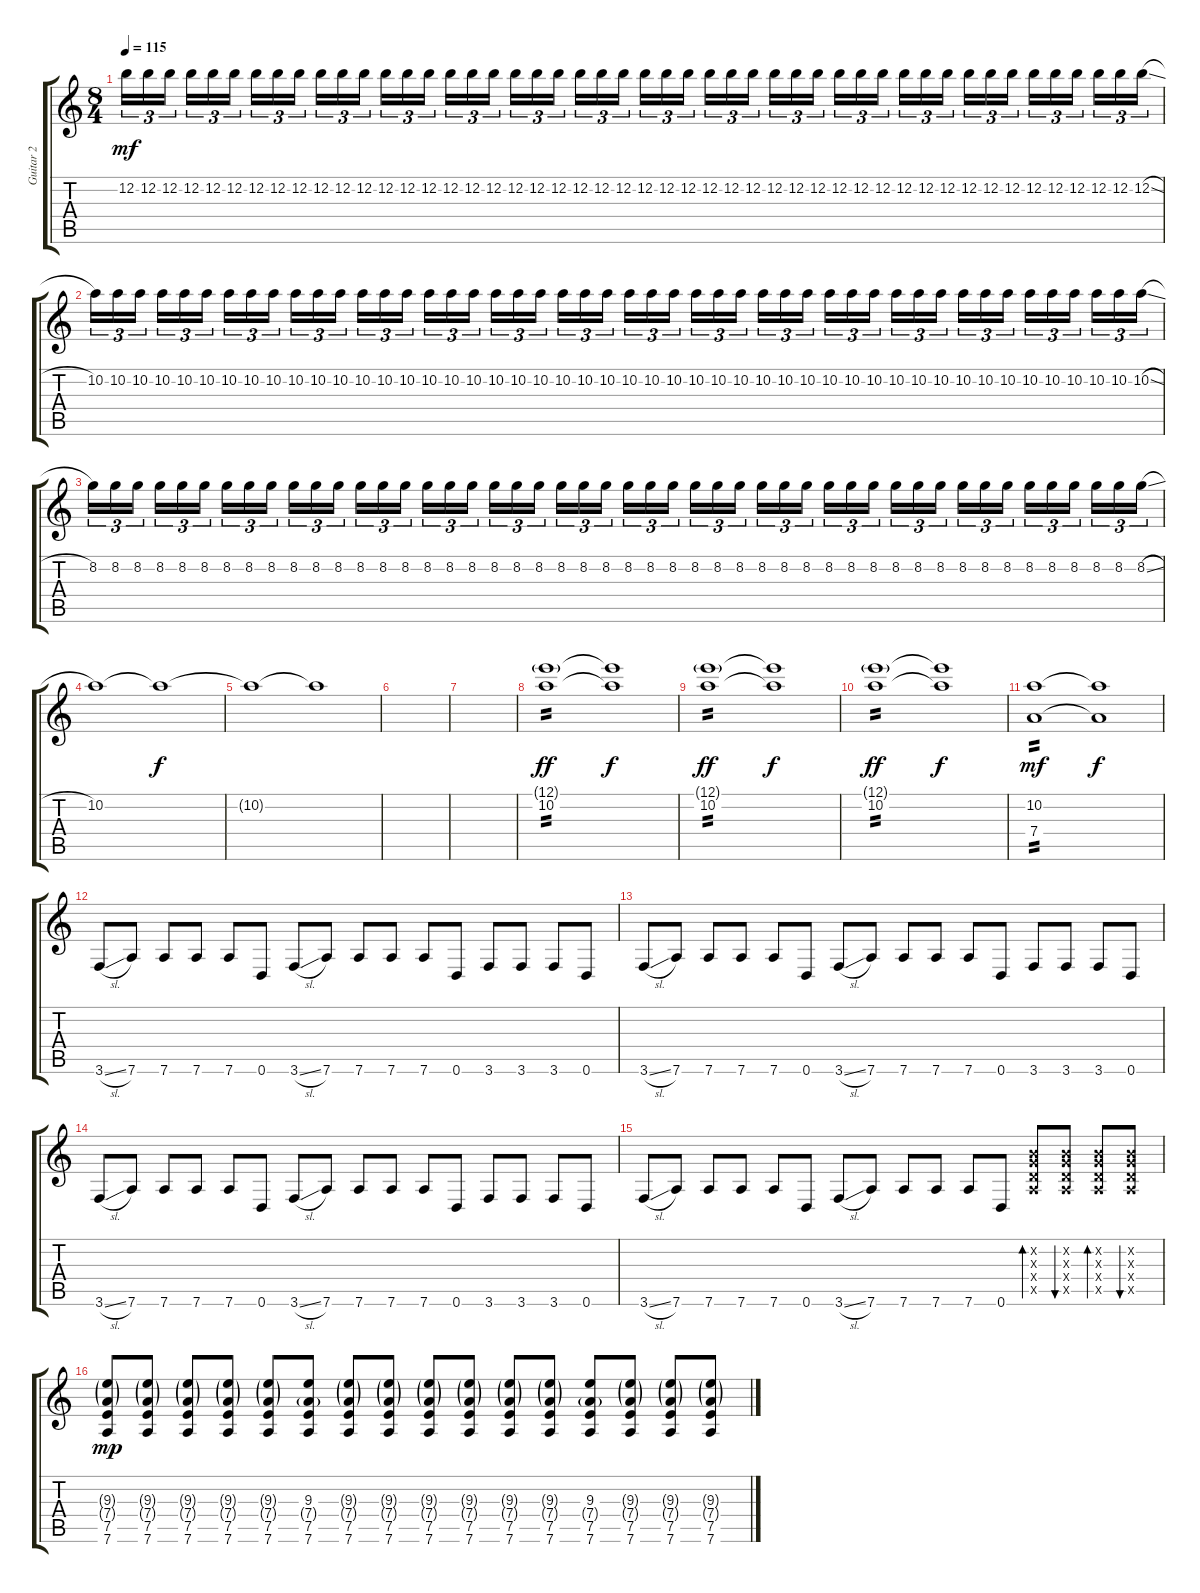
\track ("Guitar 2" "Guitar 2") {instrument overdrivenguitar}
\staff {score tabs}
\tuning (E4 B3 G3 D3 A2 D2) {hide}
\ts (8 4)
\tempo 115
\clef g2
\ks c
12.2.16{tu (3 2) dy mf} 12.2.16{tu (3 2)} 12.2.16{tu (3 2) beam splitsecondary} 12.2.16{tu (3 2)} 12.2.16{tu (3 2)} 12.2.16{tu (3 2)} 12.2.16{tu (3 2)} 12.2.16{tu (3 2)} 12.2.16{tu (3 2) beam splitsecondary} 12.2.16{tu (3 2)} 12.2.16{tu (3 2)} 12.2.16{tu (3 2)} 12.2.16{tu (3 2)} 12.2.16{tu (3 2)} 12.2.16{tu (3 2) beam splitsecondary} 12.2.16{tu (3 2)} 12.2.16{tu (3 2)} 12.2.16{tu (3 2)} 12.2.16{tu (3 2)} 12.2.16{tu (3 2)} 12.2.16{tu (3 2) beam splitsecondary} 12.2.16{tu (3 2)} 12.2.16{tu (3 2)} 12.2.16{tu (3 2)} 12.2.16{tu (3 2)} 12.2.16{tu (3 2)} 12.2.16{tu (3 2) beam splitsecondary} 12.2.16{tu (3 2)} 12.2.16{tu (3 2)} 12.2.16{tu (3 2)} 12.2.16{tu (3 2)} 12.2.16{tu (3 2)} 12.2.16{tu (3 2) beam splitsecondary} 12.2.16{tu (3 2)} 12.2.16{tu (3 2)} 12.2.16{tu (3 2)} 12.2.16{tu (3 2)} 12.2.16{tu (3 2)} 12.2.16{tu (3 2) beam splitsecondary} 12.2.16{tu (3 2)} 12.2.16{tu (3 2)} 12.2.16{tu (3 2)} 12.2.16{tu (3 2)} 12.2.16{tu (3 2)} 12.2.16{tu (3 2) beam splitsecondary} 12.2.16{tu (3 2)} 12.2.16{tu (3 2)} 12.2{sl}.16{tu (3 2)} |
10.2.16{tu (3 2)} 10.2.16{tu (3 2)} 10.2.16{tu (3 2) beam splitsecondary} 10.2.16{tu (3 2)} 10.2.16{tu (3 2)} 10.2.16{tu (3 2)} 10.2.16{tu (3 2)} 10.2.16{tu (3 2)} 10.2.16{tu (3 2) beam splitsecondary} 10.2.16{tu (3 2)} 10.2.16{tu (3 2)} 10.2.16{tu (3 2)} 10.2.16{tu (3 2)} 10.2.16{tu (3 2)} 10.2.16{tu (3 2) beam splitsecondary} 10.2.16{tu (3 2)} 10.2.16{tu (3 2)} 10.2.16{tu (3 2)} 10.2.16{tu (3 2)} 10.2.16{tu (3 2)} 10.2.16{tu (3 2) beam splitsecondary} 10.2.16{tu (3 2)} 10.2.16{tu (3 2)} 10.2.16{tu (3 2)} 10.2.16{tu (3 2)} 10.2.16{tu (3 2)} 10.2.16{tu (3 2) beam splitsecondary} 10.2.16{tu (3 2)} 10.2.16{tu (3 2)} 10.2.16{tu (3 2)} 10.2.16{tu (3 2)} 10.2.16{tu (3 2)} 10.2.16{tu (3 2) beam splitsecondary} 10.2.16{tu (3 2)} 10.2.16{tu (3 2)} 10.2.16{tu (3 2)} 10.2.16{tu (3 2)} 10.2.16{tu (3 2)} 10.2.16{tu (3 2) beam splitsecondary} 10.2.16{tu (3 2)} 10.2.16{tu (3 2)} 10.2.16{tu (3 2)} 10.2.16{tu (3 2)} 10.2.16{tu (3 2)} 10.2.16{tu (3 2) beam splitsecondary} 10.2.16{tu (3 2)} 10.2.16{tu (3 2)} 10.2{sl}.16{tu (3 2)} |
8.2.16{tu (3 2)} 8.2.16{tu (3 2)} 8.2.16{tu (3 2) beam splitsecondary} 8.2.16{tu (3 2)} 8.2.16{tu (3 2)} 8.2.16{tu (3 2)} 8.2.16{tu (3 2)} 8.2.16{tu (3 2)} 8.2.16{tu (3 2) beam splitsecondary} 8.2.16{tu (3 2)} 8.2.16{tu (3 2)} 8.2.16{tu (3 2)} 8.2.16{tu (3 2)} 8.2.16{tu (3 2)} 8.2.16{tu (3 2) beam splitsecondary} 8.2.16{tu (3 2)} 8.2.16{tu (3 2)} 8.2.16{tu (3 2)} 8.2.16{tu (3 2)} 8.2.16{tu (3 2)} 8.2.16{tu (3 2) beam splitsecondary} 8.2.16{tu (3 2)} 8.2.16{tu (3 2)} 8.2.16{tu (3 2)} 8.2.16{tu (3 2)} 8.2.16{tu (3 2)} 8.2.16{tu (3 2) beam splitsecondary} 8.2.16{tu (3 2)} 8.2.16{tu (3 2)} 8.2.16{tu (3 2)} 8.2.16{tu (3 2)} 8.2.16{tu (3 2)} 8.2.16{tu (3 2) beam splitsecondary} 8.2.16{tu (3 2)} 8.2.16{tu (3 2)} 8.2.16{tu (3 2)} 8.2.16{tu (3 2)} 8.2.16{tu (3 2)} 8.2.16{tu (3 2) beam splitsecondary} 8.2.16{tu (3 2)} 8.2.16{tu (3 2)} 8.2.16{tu (3 2)} 8.2.16{tu (3 2)} 8.2.16{tu (3 2)} 8.2.16{tu (3 2) beam splitsecondary} 8.2.16{tu (3 2)} 8.2.16{tu (3 2)} 8.2{sl}.16{tu (3 2)} |
10.2.1 10.2{t}.1{dy f} |
10.2{t}.1 10.2{t}.1 |
|
|
(12.1{g} 10.2).1{tp 2 dy ff} (12.1{t} 10.2{t}).1{dy f} |
(12.1{g} 10.2).1{tp 2 dy ff} (12.1{t} 10.2{t}).1{dy f} |
(12.1{g} 10.2).1{tp 2 dy ff} (12.1{t} 10.2{t}).1{dy f} |
(10.2 7.4).1{tp 2 dy mf} (10.2{t} 7.4{t}).1{dy f} |
3.6{sl}.8{instrument distortionguitar} 7.6.8 7.6.8 7.6.8 7.6.8 0.6.8 3.6{sl}.8 7.6.8 7.6.8 7.6.8 7.6.8 0.6.8 3.6.8 3.6.8 3.6.8 0.6.8 |
3.6{sl}.8 7.6.8 7.6.8 7.6.8 7.6.8 0.6.8 3.6{sl}.8 7.6.8 7.6.8 7.6.8 7.6.8 0.6.8 3.6.8 3.6.8 3.6.8 0.6.8 |
3.6{sl}.8 7.6.8 7.6.8 7.6.8 7.6.8 0.6.8 3.6{sl}.8 7.6.8 7.6.8 7.6.8 7.6.8 0.6.8 3.6.8 3.6.8 3.6.8 0.6.8 |
3.6{sl}.8 7.6.8 7.6.8 7.6.8 7.6.8 0.6.8 3.6{sl}.8 7.6.8 7.6.8 7.6.8 7.6.8 0.6.8 (0.2{x} 0.3{x} 0.4{x} 0.5{x}).8{bd 60} (0.2{x} 0.3{x} 0.4{x} 0.5{x}).8{bu 60} (0.2{x} 0.3{x} 0.4{x} 0.5{x}).8{bd 60} (0.2{x} 0.3{x} 0.4{x} 0.5{x}).8{bu 60} |
(9.3{g} 7.4{g} 7.5 7.6).8{dy mp} (9.3{g} 7.4{g} 7.5 7.6).8 (9.3{g} 7.4{g} 7.5 7.6).8 (9.3{g} 7.4{g} 7.5 7.6).8 (9.3{g} 7.4{g} 7.5 7.6).8 (9.3 7.4{g} 7.5 7.6).8 (9.3{g} 7.4{g} 7.5 7.6).8 (9.3{g} 7.4{g} 7.5 7.6).8 (9.3{g} 7.4{g} 7.5 7.6).8 (9.3{g} 7.4{g} 7.5 7.6).8 (9.3{g} 7.4{g} 7.5 7.6).8 (9.3{g} 7.4{g} 7.5 7.6).8 (9.3 7.4{g} 7.5 7.6).8 (9.3{g} 7.4{g} 7.5 7.6).8 (9.3{g} 7.4{g} 7.5 7.6).8 (9.3{g} 7.4{g} 7.5 7.6).8
